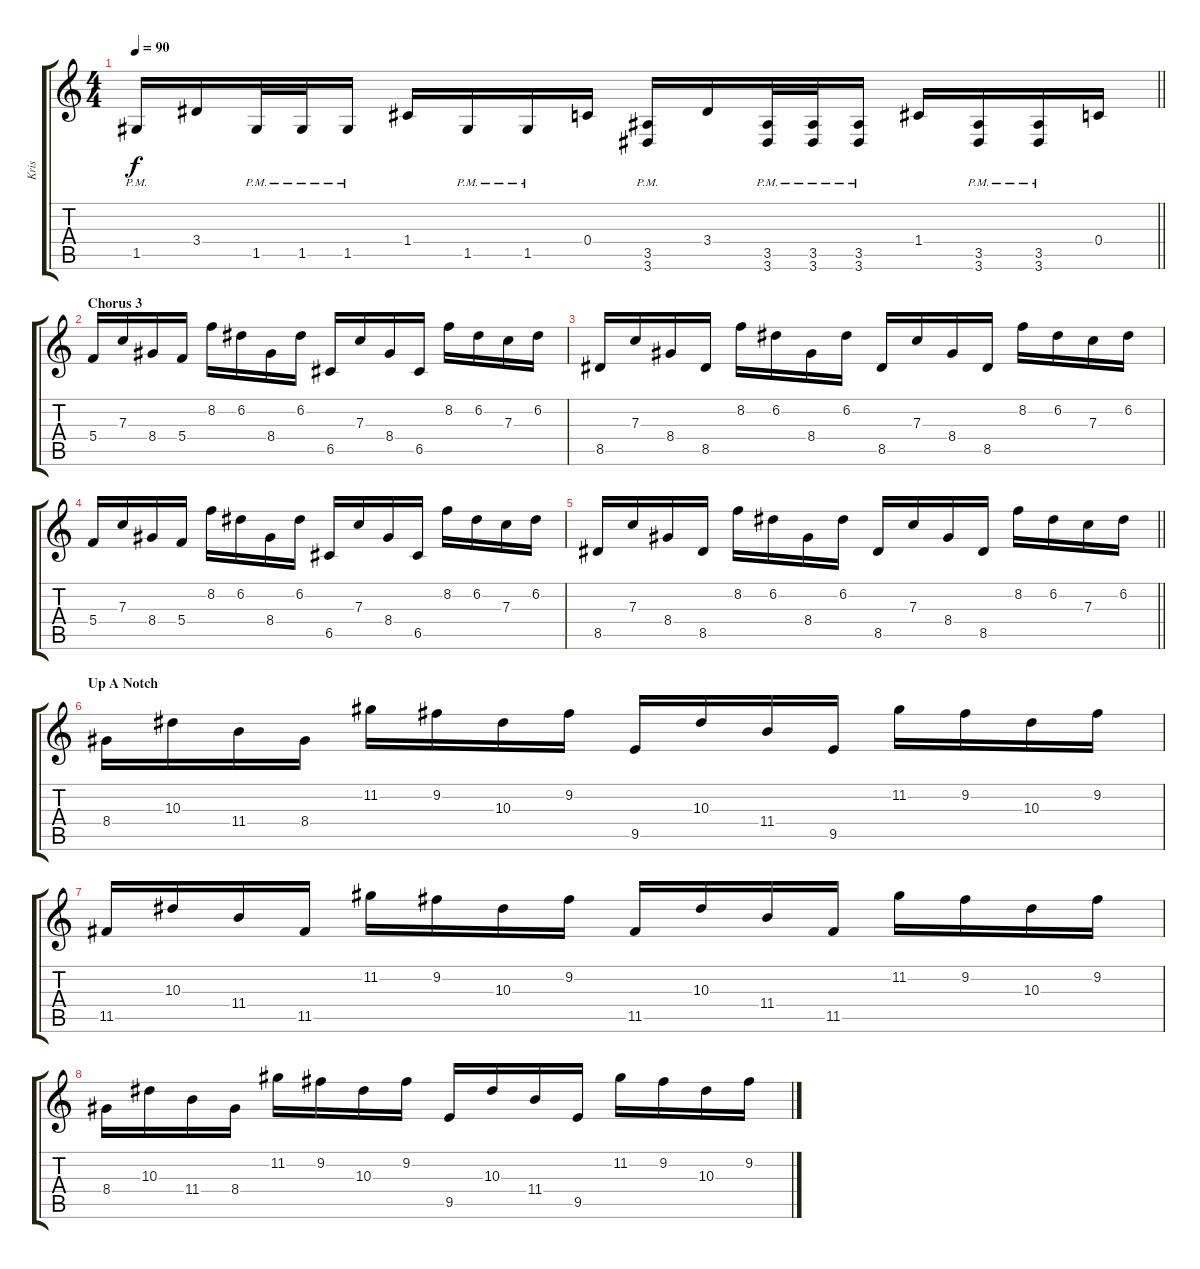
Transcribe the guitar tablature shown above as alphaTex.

\track ("Kris" "Kris") {instrument overdrivenguitar}
\staff {score tabs}
\tuning (D4 A3 F3 C3 G2 C2) {hide}
\ts (4 4)
\tempo 90
\clef g2
\barLineRight lightlight
\ks c
1.5{pm}.16{dy f} 3.4.16 1.5{pm}.32 1.5{pm}.32 1.5{pm}.16 1.4.16 1.5{pm}.16 1.5{pm}.16 0.4.16 (3.5{pm} 3.6{pm}).16 3.4.16 (3.5{pm} 3.6{pm}).32 (3.5{pm} 3.6{pm}).32 (3.5{pm} 3.6{pm}).16 1.4.16 (3.5{pm} 3.6{pm}).16 (3.5{pm} 3.6{pm}).16 0.4.16 |
\section ("" "Chorus 3")
5.4.16 7.3.16 8.4.16 5.4.16 8.2.16 6.2.16 8.4.16 6.2.16 6.5.16 7.3.16 8.4.16 6.5.16 8.2.16 6.2.16 7.3.16 6.2.16 |
8.5.16 7.3.16 8.4.16 8.5.16 8.2.16 6.2.16 8.4.16 6.2.16 8.5.16 7.3.16 8.4.16 8.5.16 8.2.16 6.2.16 7.3.16 6.2.16 |
5.4.16 7.3.16 8.4.16 5.4.16 8.2.16 6.2.16 8.4.16 6.2.16 6.5.16 7.3.16 8.4.16 6.5.16 8.2.16 6.2.16 7.3.16 6.2.16 |
\barLineRight lightlight
8.5.16 7.3.16 8.4.16 8.5.16 8.2.16 6.2.16 8.4.16 6.2.16 8.5.16 7.3.16 8.4.16 8.5.16 8.2.16 6.2.16 7.3.16 6.2.16 |
\section ("" "Up A Notch")
8.4.16 10.3.16 11.4.16 8.4.16 11.2.16 9.2.16 10.3.16 9.2.16 9.5.16 10.3.16 11.4.16 9.5.16 11.2.16 9.2.16 10.3.16 9.2.16 |
11.5.16 10.3.16 11.4.16 11.5.16 11.2.16 9.2.16 10.3.16 9.2.16 11.5.16 10.3.16 11.4.16 11.5.16 11.2.16 9.2.16 10.3.16 9.2.16 |
8.4.16 10.3.16 11.4.16 8.4.16 11.2.16 9.2.16 10.3.16 9.2.16 9.5.16 10.3.16 11.4.16 9.5.16 11.2.16 9.2.16 10.3.16 9.2.16
